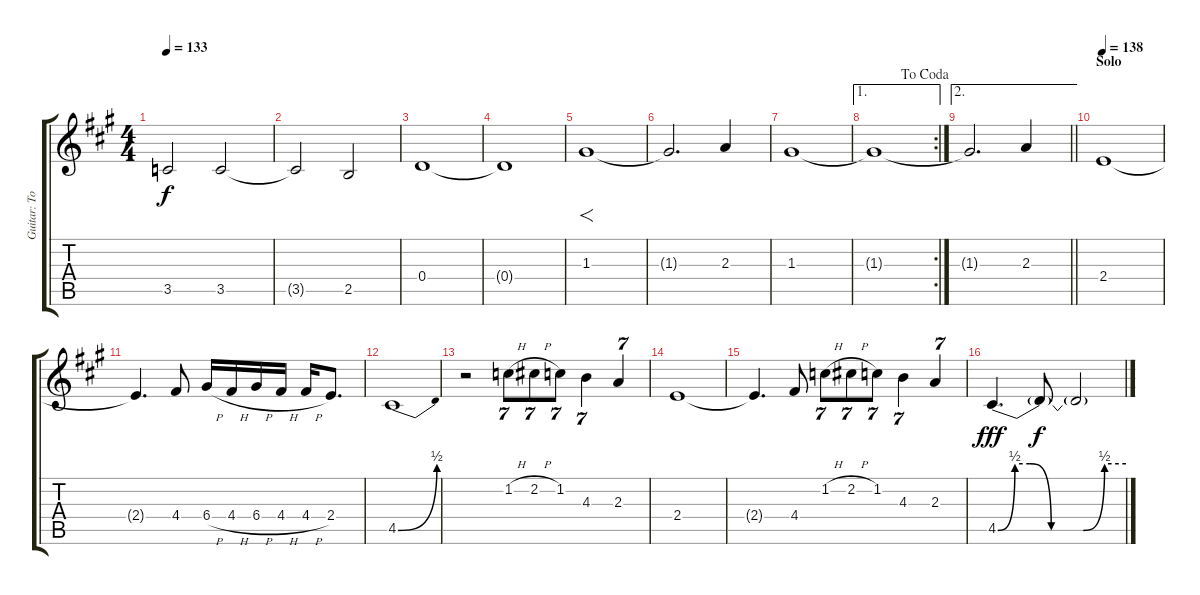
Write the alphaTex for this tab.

\track ("Guitar: Tony" "Guitar: To") {instrument overdrivenguitar}
\staff {score tabs}
\tuning (E4 B3 G3 D3 A2 E2) {hide}
\ts (4 4)
\tempo 133
\clef g2
\ks a
3.5.2{dy f} 3.5.2 |
3.5{t}.2 2.5.2 |
0.4.1 |
0.4{t}.1 |
1.3.1{f} |
1.3{t}.2{d} 2.3.4 |
1.3.1 |
\ae 1
\rc 2
\jump dacoda
1.3{t}.1 |
\ae 2
\barLineRight lightlight
1.3{t}.2{d} 2.3.4 |
\section ("" "Solo")
\tempo 138
2.4.1 |
2.4{t}.4{d} 4.4.8 6.4{h}.16 4.4{h}.16 6.4{h}.16 4.4{h}.16 4.4{h}.16 2.4.8{d} |
4.5{be (bend 0 0 60 2)}.1 |
r.2 1.2{h}.8{tu (7 4)} 2.2{h}.8{tu (7 4)} 1.2.8{tu (7 4)} 4.3.4{tu (7 4)} 2.3.4{tu (7 4)} |
2.4.1 |
2.4{t}.4{d} 4.4.8 1.2{h}.8{tu (7 4)} 2.2{h}.8{tu (7 4)} 1.2.8{tu (7 4)} 4.3.4{tu (7 4)} 2.3.4{tu (7 4)} |
4.5{be (custom 0 0 8 2 15 2 25 0 40 0 50 2 60 2)}.4{d dy fff} 4.5{t}.8{dy f} 4.5{t}.2
